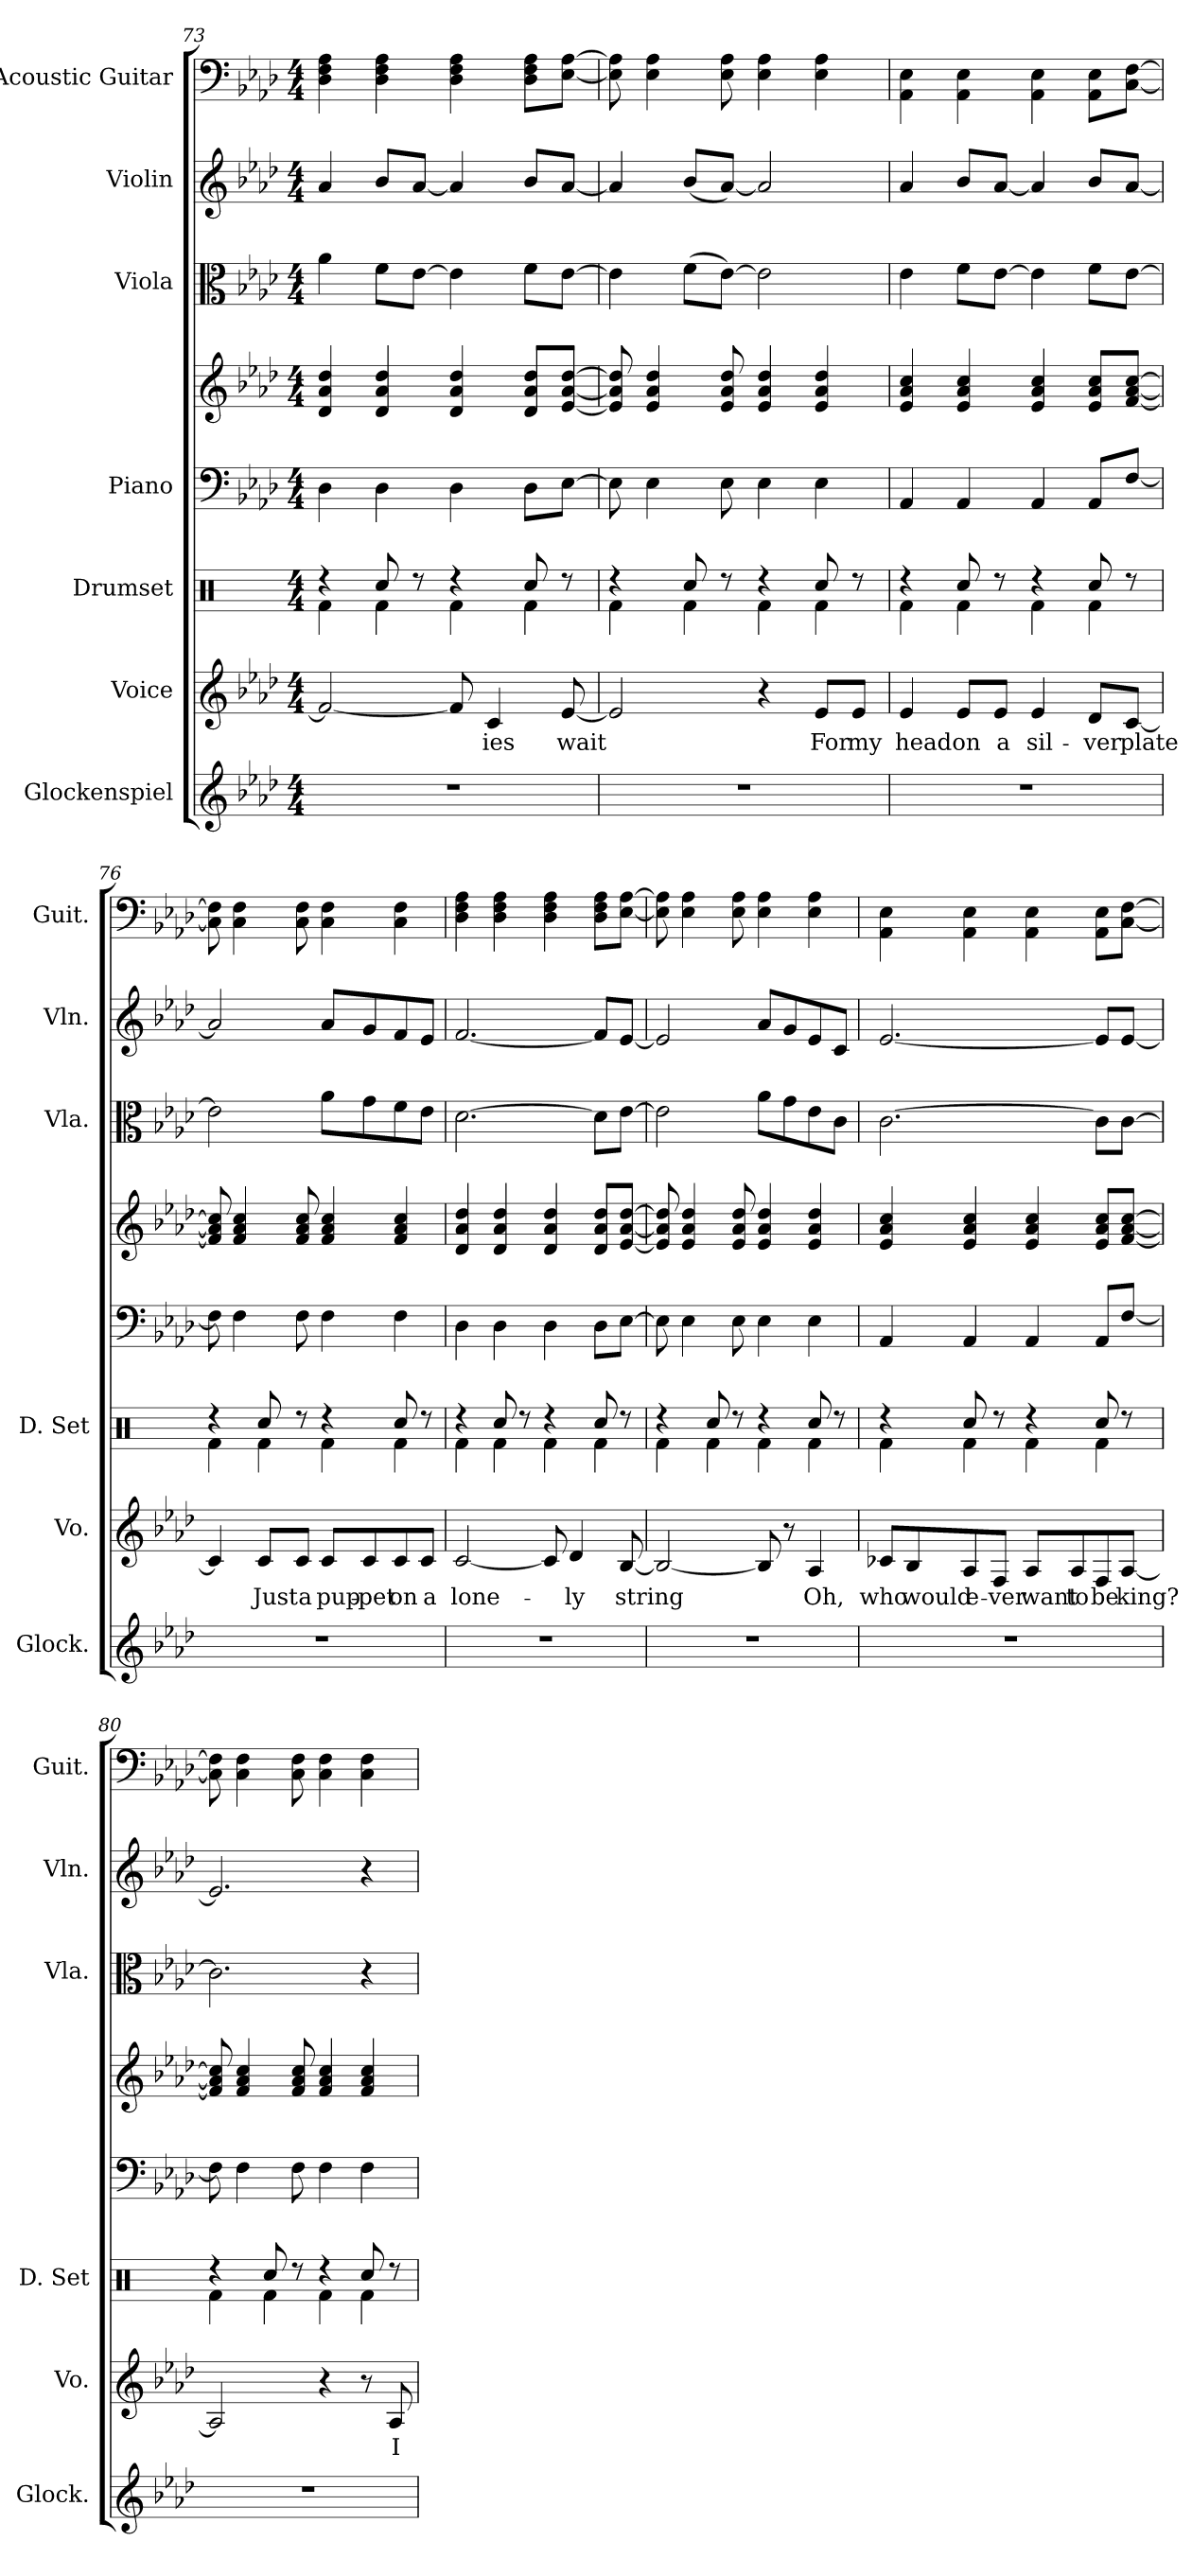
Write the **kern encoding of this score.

**kern	**kern	**text	**kern	**kern	**kern	**kern	**kern	**kern
*part7	*part6	*part6	*part5	*part4	*part4	*part3	*part2	*part1
*staff8	*staff7	*staff7	*staff6	*staff5	*staff4	*staff3	*staff2	*staff1
*I"Glockenspiel	*I"Voice	*	*I"Drumset	*I"Piano	*	*I"Viola	*I"Violin	*I"Acoustic Guitar
*I'Glock.	*I'Vo.	*	*I'D. Set	*	*	*I'Vla.	*I'Vln.	*I'Guit.
*clefG2	*clefG2	*	*clefX	*clefF4	*clefG2	*clefC3	*clefG2	*
*ITrd-14c-24	*	*	*	*	*	*	*	*
*k[b-e-a-d-]	*k[b-e-a-d-]	*	*k[]	*k[b-e-a-d-]	*k[b-e-a-d-]	*k[b-e-a-d-]	*k[b-e-a-d-]	*k[b-e-a-d-]
*M4/4	*M4/4	*	*M4/4	*M4/4	*M4/4	*M4/4	*M4/4	*M4/4
=73	=73	=73	=73	=73	=73	=73	=73	=73
*	*	*	*^	*	*	*	*	*
1r	2f/_	.	4r	4Rf\	4D-\	4d-/ 4a-/ 4dd-/	4a-\	4a-/	4D-\ 4F\ 4A-\
.	.	.	8Rcc/	4Rf\	4D-\	4d-/ 4a-/ 4dd-/	8f\L	8b-/L	4D-\ 4F\ 4A-\
.	.	.	8r	.	.	.	[8e-\J	[8a-/J	.
.	8f/]	.	4r	4Rf\	4D-\	4d-/ 4a-/ 4dd-/	4e-\]	4a-/]	4D-\ 4F\ 4A-\
!	!	!LO:LY:b	!	!	!	!	!	!	!
.	4c/	-ies	.	.	.	.	.	.	.
.	.	.	8Rcc/	4Rf\	8D-\L	8d-/ 8a-/ 8dd-/L	8f\L	8b-/L	8D-\ 8F\ 8A-\L
!	!	!LO:LY:b	!	!	!	!	!	!	!
.	[8e-/	wait	8r	.	[8E-\J	[8e-/ [8a-/ [8dd-/J	[8e-\J	[8a-/J	[8E-\ [8A-\J
=74	=74	=74	=74	=74	=74	=74	=74	=74	=74
1r	2e-/]	.	4r	4Rf\	8E-\]	8e-/] 8a-/] 8dd-/]	4e-\]	4a-/]	8E-\] 8A-\]
.	.	.	.	.	4E-\	4e-/ 4a-/ 4dd-/	.	.	4E-\ 4A-\
.	.	.	8Rcc/	4Rf\	.	.	(>8f\L	(<8b-/L	.
.	.	.	8r	.	8E-\	8e-/ 8a-/ 8dd-/	[8e-\J)	[8a-/J)	8E-\ 8A-\
.	4r	.	4r	4Rf\	4E-\	4e-/ 4a-/ 4dd-/	2e-\]	2a-/]	4E-\ 4A-\
!	!	!LO:LY:b	!	!	!	!	!	!	!
.	8e-/L	For	8Rcc/	4Rf\	4E-\	4e-/ 4a-/ 4dd-/	.	.	4E-\ 4A-\
!	!	!LO:LY:b	!	!	!	!	!	!	!
.	8e-/J	my	8r	.	.	.	.	.	.
!!LO:PB:g=z
=75	=75	=75	=75	=75	=75	=75	=75	=75	=75
!	!	!LO:LY:b	!	!	!	!	!	!	!
1r	4e-/	head	4r	4Rf\	4AA-/	4e-/ 4a-/ 4cc/	4e-\	4a-/	4AA-\ 4E-\
!	!	!LO:LY:b	!	!	!	!	!	!	!
.	8e-/L	on	8Rcc/	4Rf\	4AA-/	4e-/ 4a-/ 4cc/	8f\L	8b-/L	4AA-\ 4E-\
!	!	!LO:LY:b	!	!	!	!	!	!	!
.	8e-/J	a	8r	.	.	.	[8e-\J	[8a-/J	.
!	!	!LO:LY:b	!	!	!	!	!	!	!
.	4e-/	sil-	4r	4Rf\	4AA-/	4e-/ 4a-/ 4cc/	4e-\]	4a-/]	4AA-\ 4E-\
!	!	!LO:LY:b	!	!	!	!	!	!	!
.	8d-/L	-ver	8Rcc/	4Rf\	8AA-/L	8e-/ 8a-/ 8cc/L	8f\L	8b-/L	8AA-\ 8E-\L
!	!	!LO:LY:b	!	!	!	!	!	!	!
.	[8c/J	plate	8r	.	[8F/J	[8f/ [8a-/ [8cc/J	[8e-\J	[8a-/J	[8C\ [8F\J
=76	=76	=76	=76	=76	=76	=76	=76	=76	=76
1r	4c/]	.	4r	4Rf\	8F\]	8f/] 8a-/] 8cc/]	2e-\]	2a-/]	8C\] 8F\]
.	.	.	.	.	4F\	4f/ 4a-/ 4cc/	.	.	4C\ 4F\
!	!	!LO:LY:b	!	!	!	!	!	!	!
.	8c/L	Just	8Rcc/	4Rf\	.	.	.	.	.
!	!	!LO:LY:b	!	!	!	!	!	!	!
.	8c/J	a	8r	.	8F\	8f/ 8a-/ 8cc/	.	.	8C\ 8F\
!	!	!LO:LY:b	!	!	!	!	!	!	!
.	8c/L	pup-	4r	4Rf\	4F\	4f/ 4a-/ 4cc/	8a-\L	8a-/L	4C\ 4F\
!	!	!LO:LY:b	!	!	!	!	!	!	!
.	8c/	-pet	.	.	.	.	8g\	8g/	.
!	!	!LO:LY:b	!	!	!	!	!	!	!
.	8c/	on	8Rcc/	4Rf\	4F\	4f/ 4a-/ 4cc/	8f\	8f/	4C\ 4F\
!	!	!LO:LY:b	!	!	!	!	!	!	!
.	8c/J	a	8r	.	.	.	8e-\J	8e-/J	.
=77	=77	=77	=77	=77	=77	=77	=77	=77	=77
!	!	!LO:LY:b	!	!	!	!	!	!	!
1r	[2c/	lone-	4r	4Rf\	4D-\	4d-/ 4a-/ 4dd-/	[2.d-\	[2.f/	4D-\ 4F\ 4A-\
.	.	.	8Rcc/	4Rf\	4D-\	4d-/ 4a-/ 4dd-/	.	.	4D-\ 4F\ 4A-\
.	.	.	8r	.	.	.	.	.	.
.	8c/]	.	4r	4Rf\	4D-\	4d-/ 4a-/ 4dd-/	.	.	4D-\ 4F\ 4A-\
!	!	!LO:LY:b	!	!	!	!	!	!	!
.	4d-/	-ly	.	.	.	.	.	.	.
.	.	.	8Rcc/	4Rf\	8D-\L	8d-/ 8a-/ 8dd-/L	8d-\L]	8f/L]	8D-\ 8F\ 8A-\L
!	!	!LO:LY:b	!	!	!	!	!	!	!
.	[8B-/	string	8r	.	[8E-\J	[8e-/ [8a-/ [8dd-/J	[8e-\J	[8e-/J	[8E-\ [8A-\J
!!LO:PB:g=z
=78	=78	=78	=78	=78	=78	=78	=78	=78	=78
1r	2B-/_	.	4r	4Rf\	8E-\]	8e-/] 8a-/] 8dd-/]	2e-\]	2e-/]	8E-\] 8A-\]
.	.	.	.	.	4E-\	4e-/ 4a-/ 4dd-/	.	.	4E-\ 4A-\
.	.	.	8Rcc/	4Rf\	.	.	.	.	.
.	.	.	8r	.	8E-\	8e-/ 8a-/ 8dd-/	.	.	8E-\ 8A-\
.	8B-/]	.	4r	4Rf\	4E-\	4e-/ 4a-/ 4dd-/	8a-\L	8a-/L	4E-\ 4A-\
.	8r	.	.	.	.	.	8g\	8g/	.
!	!	!LO:LY:b	!	!	!	!	!	!	!
.	4A-/	Oh,	8Rcc/	4Rf\	4E-\	4e-/ 4a-/ 4dd-/	8e-\	8e-/	4E-\ 4A-\
.	.	.	8r	.	.	.	8c\J	8c/J	.
=79	=79	=79	=79	=79	=79	=79	=79	=79	=79
!	!	!LO:LY:b	!	!	!	!	!	!	!
1r	8c-X/L	who	4r	4Rf\	4AA-/	4e-/ 4a-/ 4cc/	[2.c\	[2.e-/	4AA-\ 4E-\
!	!	!LO:LY:b	!	!	!	!	!	!	!
.	8B-/	would	.	.	.	.	.	.	.
!	!	!LO:LY:b	!	!	!	!	!	!	!
.	8A-/	e-	8Rcc/	4Rf\	4AA-/	4e-/ 4a-/ 4cc/	.	.	4AA-\ 4E-\
!	!	!LO:LY:b	!	!	!	!	!	!	!
.	8F/J	-ver	8r	.	.	.	.	.	.
!	!	!LO:LY:b	!	!	!	!	!	!	!
.	8A-/L	want	4r	4Rf\	4AA-/	4e-/ 4a-/ 4cc/	.	.	4AA-\ 4E-\
!	!	!LO:LY:b	!	!	!	!	!	!	!
.	8A-/	to	.	.	.	.	.	.	.
!	!	!LO:LY:b	!	!	!	!	!	!	!
.	8F/	be	8Rcc/	4Rf\	8AA-/L	8e-/ 8a-/ 8cc/L	8c\L]	8e-/L]	8AA-\ 8E-\L
!	!	!LO:LY:b	!	!	!	!	!	!	!
.	[8A-/J	king?	8r	.	[8F/J	[8f/ [8a-/ [8cc/J	[8c\J	[8e-/J	[8C\ [8F\J
=80	=80	=80	=80	=80	=80	=80	=80	=80	=80
1r	2A-/]	.	4r	4Rf\	8F\]	8f/] 8a-/] 8cc/]	2.c\]	2.e-/]	8C\] 8F\]
.	.	.	.	.	4F\	4f/ 4a-/ 4cc/	.	.	4C\ 4F\
.	.	.	8Rcc/	4Rf\	.	.	.	.	.
.	.	.	8r	.	8F\	8f/ 8a-/ 8cc/	.	.	8C\ 8F\
.	4r	.	4r	4Rf\	4F\	4f/ 4a-/ 4cc/	.	.	4C\ 4F\
.	8r	.	8Rcc/	4Rf\	4F\	4f/ 4a-/ 4cc/	4r	4r	4C\ 4F\
!	!	!LO:LY:b	!	!	!	!	!	!	!
.	8A-/	I	8r	.	.	.	.	.	.
*	*	*	*v	*v	*	*	*	*	*
=	=	=	=	=	=	=	=	=
*-	*-	*-	*-	*-	*-	*-	*-	*-
